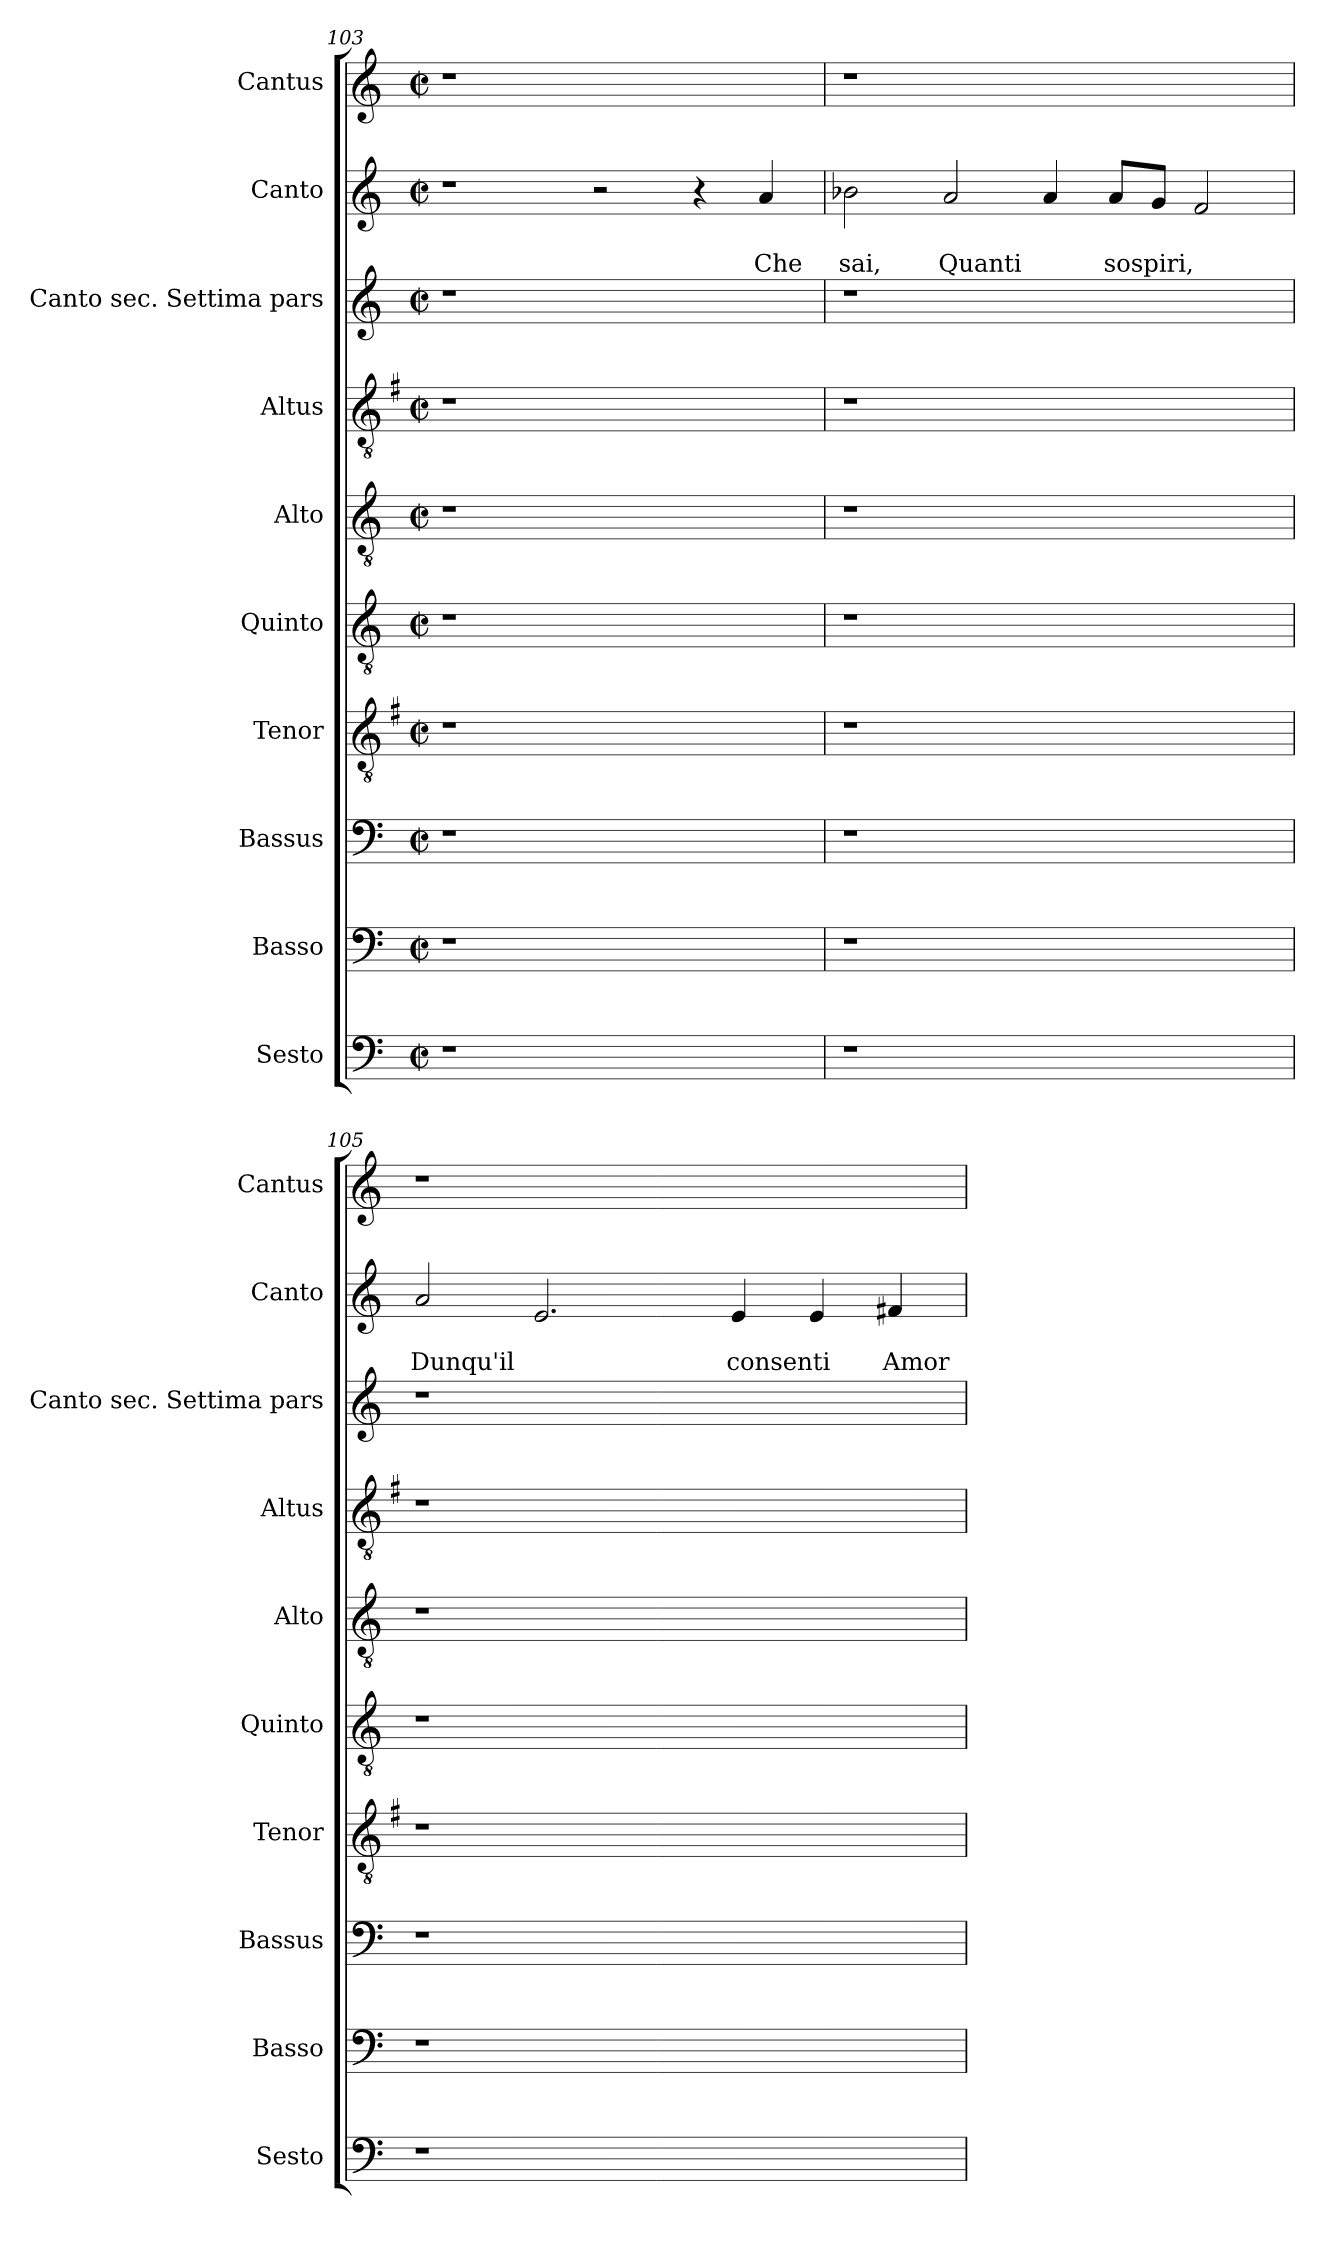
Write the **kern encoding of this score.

**kern	**kern	**kern	**kern	**kern	**kern	**kern	**kern	**kern	**text	**text	**kern
*part10	*part9	*part8	*part7	*part6	*part5	*part4	*part3	*part2	*part2	*part2	*part1
*staff10	*staff9	*staff8	*staff7	*staff6	*staff5	*staff4	*staff3	*staff2	*staff2	*staff2	*staff1
*I"Sesto	*I"Basso	*I"Bassus	*I"Tenor	*I"Quinto	*I"Alto	*I"Altus	*I"Canto sec. Settima pars	*I"Canto	*	*	*I"Cantus
*I'Sesto	*I'Basso	*I'Bassus	*I'Tenor	*I'Quinto	*I'Alto	*I'Altus	*I'Canto sec. Settima pars	*I'Canto	*	*	*I'Cantus
*clefF4	*clefF4	*clefF4	*clefGv2	*clefGv2	*clefGv2	*clefGv2	*clefG2	*clefG2	*	*	*clefG2
*k[]	*k[]	*k[]	*k[f#]	*k[]	*k[]	*k[f#]	*k[]	*k[]	*	*	*k[]
*C:	*C:	*C:	*G:	*C:	*C:	*G:	*C:	*C:	*	*	*C:
*M2/2	*M2/2	*M2/2	*M2/2	*M2/2	*M2/2	*M2/2	*M2/2	*M2/2	*	*	*M2/2
*met(c|)	*met(c|)	*met(c|)	*met(c|)	*met(c|)	*met(c|)	*met(c|)	*met(c|)	*met(c|)	*	*	*met(c|)
=103	=103	=103	=103	=103	=103	=103	=103	=103	=103	=103	=103
1r	1r	1r	1r	1r	1r	1r	1r	1r	.	.	1r
1ryy	1ryy	1ryy	1ryy	1ryy	1ryy	1ryy	1ryy	2r	.	.	1ryy
.	.	.	.	.	.	.	.	4r	.	.	.
!	!	!	!	!	!	!	!	!	!	!LO:LY:b	!
.	.	.	.	.	.	.	.	4a/	.	-Che	.
=104	=104	=104	=104	=104	=104	=104	=104	=104	=104	=104	=104
!	!	!	!	!	!	!	!	!	!	!LO:LY:b	!
1r	1r	1r	1r	1r	1r	1r	1r	2b-X\	.	sai,	1r
!	!	!	!	!	!	!	!	!	!	!LO:LY:b	!
.	.	.	.	.	.	.	.	2a/	.	Quanti	.
1ryy	1ryy	1ryy	1ryy	1ryy	1ryy	1ryy	1ryy	4a/	.	.	1ryy
!	!	!	!	!	!	!	!	!	!	!LO:LY:b	!
.	.	.	.	.	.	.	.	8a/L	.	sospiri,	.
.	.	.	.	.	.	.	.	8g/J	.	.	.
.	.	.	.	.	.	.	.	2f/	.	.	.
=105	=105	=105	=105	=105	=105	=105	=105	=105	=105	=105	=105
!	!	!	!	!	!	!	!	!	!	!LO:LY:b	!
1r	1r	1r	1r	1r	1r	1r	1r	2a/	.	Dunqu'il	1r
.	.	.	.	.	.	.	.	2.e/	.	.	.
1ryy	1ryy	1ryy	1ryy	1ryy	1ryy	1ryy	1ryy	.	.	.	1ryy
!	!	!	!	!	!	!	!	!	!	!LO:LY:b	!
.	.	.	.	.	.	.	.	4e/	.	consenti	.
.	.	.	.	.	.	.	.	4e/	.	.	.
!	!	!	!	!	!	!	!	!	!	!LO:LY:b	!
.	.	.	.	.	.	.	.	4f#X/	.	Amor	.
=	=	=	=	=	=	=	=	=	=	=	=
*-	*-	*-	*-	*-	*-	*-	*-	*-	*-	*-	*-
